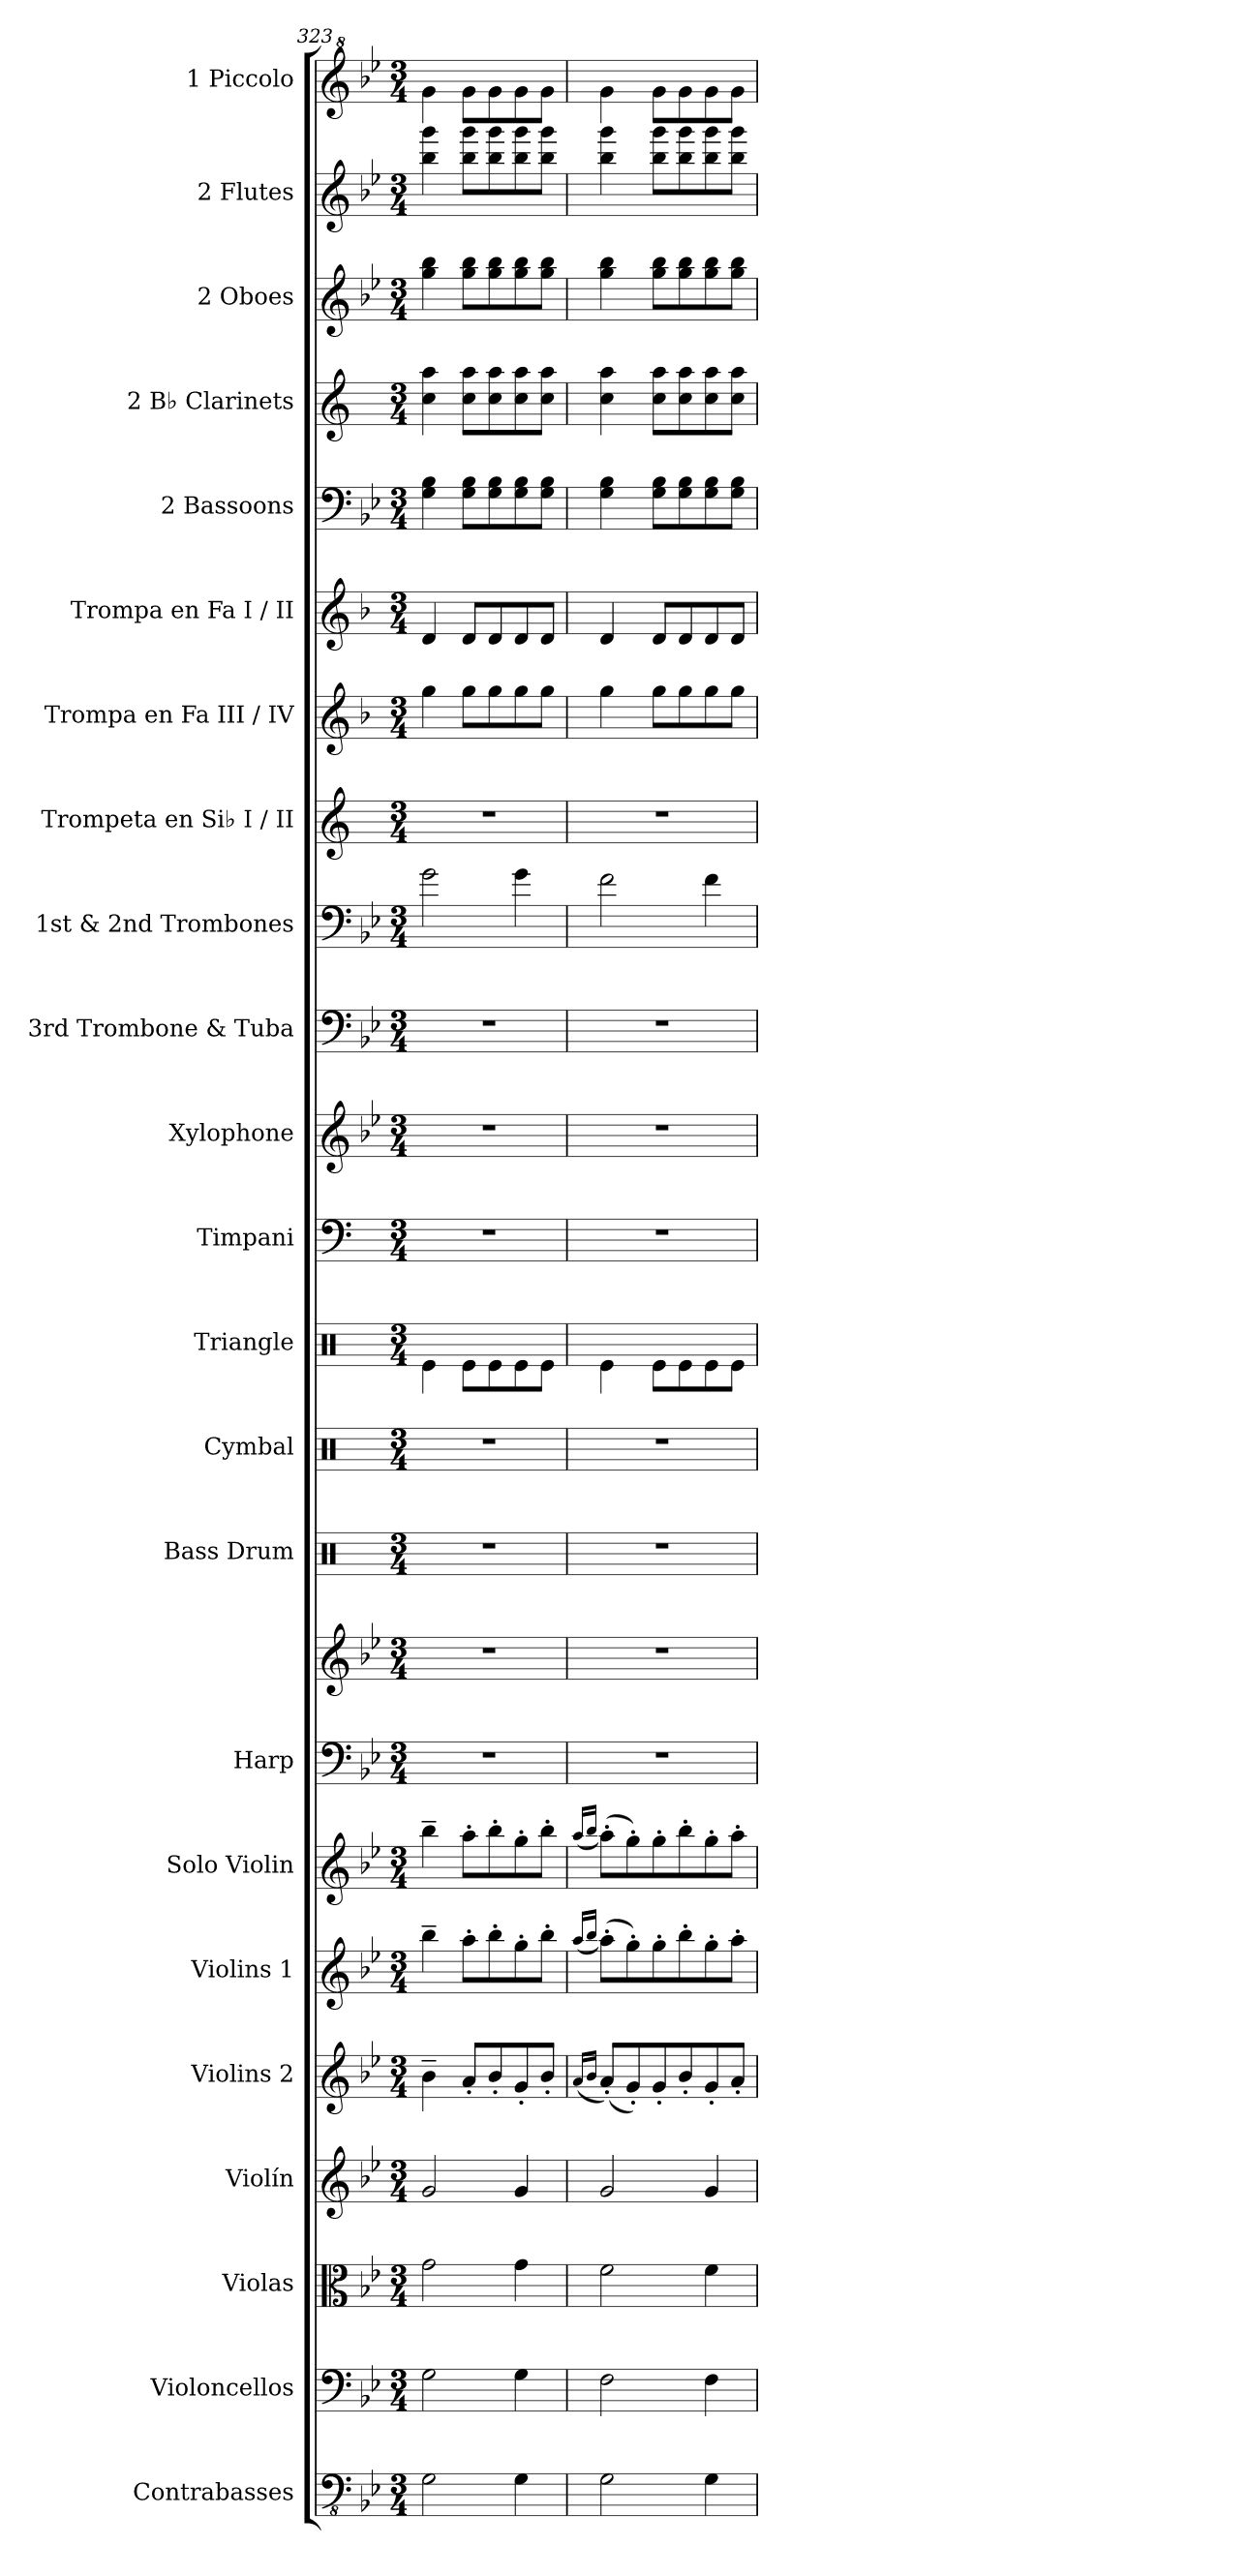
**kern	**kern	**kern	**kern	**kern	**kern	**kern	**kern	**kern	**kern	**kern	**kern	**kern	**kern	**kern	**kern	**kern	**kern	**kern	**kern	**kern	**kern	**kern	**kern
*part23	*part22	*part21	*part20	*part19	*part18	*part17	*part16	*part16	*part15	*part14	*part13	*part12	*part11	*part10	*part9	*part8	*part7	*part6	*part5	*part4	*part3	*part2	*part1
*staff24	*staff23	*staff22	*staff21	*staff20	*staff19	*staff18	*staff17	*staff16	*staff15	*staff14	*staff13	*staff12	*staff11	*staff10	*staff9	*staff8	*staff7	*staff6	*staff5	*staff4	*staff3	*staff2	*staff1
*I"Contrabasses	*I"Violoncellos	*I"Violas	*I"Violín	*I"Violins 2	*I"Violins 1	*I"Solo Violin	*I"Harp	*	*I"Bass Drum	*I"Cymbal	*I"Triangle	*I"Timpani	*I"Xylophone	*I"3rd Trombone     &amp; Tuba	*I"1st &amp; 2nd Trombones	*I"Trompeta en Si♭  I / II	*I"Trompa en Fa   III / IV	*I"Trompa en Fa I / II	*I"2 Bassoons	*I"2 B♭ Clarinets	*I"2 Oboes	*I"2 Flutes	*I"1 Piccolo
*I'Cbs.	*I'Vlcs.	*I'Vlas.	*I'Vln.	*I'Vlns. 2	*I'Vlns. 1	*I'S. Vln.	*I'Hrp.	*	*I'B. Dr.	*I'Cym.	*I'Trgl.	*I'Timp.	*I'Xyl.	*I'3rd Trb. &amp; Tba.	*I'1st &amp; 2nd    Trbs.	*I'Tpt. Si♭  I / II	*I'Trmp. Fa   III / IV	*I'Trmp. Fa I / II	*I'2 Bsns.	*I'2 B♭ Cls.	*I'2 Obs.	*I'2 Fls.	*I'1 Picc.
*clefFv4	*clefF4	*clefC3	*clefG2	*clefG2	*clefG2	*clefG2	*clefF4	*clefG2	*clefX	*clefX	*clefX	*clefF4	*clefG2	*clefF4	*clefF4	*clefG2	*clefG2	*clefG2	*clefF4	*clefG2	*clefG2	*clefG2	*clefG^2
*	*	*	*	*	*	*	*	*	*	*	*	*	*ITrd-7c-12	*	*	*ITrd1c2	*ITrd4c7	*ITrd4c7	*	*ITrd1c2	*	*	*ITrd-7c-12
*k[b-e-]	*k[b-e-]	*k[b-e-]	*k[b-e-]	*k[b-e-]	*k[b-e-]	*k[b-e-]	*k[b-e-]	*k[b-e-]	*k[]	*k[]	*k[]	*k[]	*k[b-e-]	*k[b-e-]	*k[b-e-]	*k[b-e-]	*k[b-e-]	*k[b-e-]	*k[b-e-]	*k[b-e-]	*k[b-e-]	*k[b-e-]	*k[b-e-]
*M3/4	*M3/4	*M3/4	*M3/4	*M3/4	*M3/4	*M3/4	*M3/4	*M3/4	*M3/4	*M3/4	*M3/4	*M3/4	*M3/4	*M3/4	*M3/4	*M3/4	*M3/4	*M3/4	*M3/4	*M3/4	*M3/4	*M3/4	*M3/4
=323	=323	=323	=323	=323	=323	=323	=323	=323	=323	=323	=323	=323	=323	=323	=323	=323	=323	=323	=323	=323	=323	=323	=323
2GG\	2G\	2g\	2g/	4b-~\	4bb-~\	4bb-~\	2.r	2.r	2.r	2.r	4Re\	2.r	2.r	2.r	2g\	2.r	4cc\	4G/	4G\ 4B-\	4b-\ 4gg\	4gg\ 4bb-\	4bb-\ 4ggg\	4ggg\
.	.	.	.	8a'/L	8aa'\L	8aa'\L	.	.	.	.	8Re\L	.	.	.	.	.	8cc\L	8G/L	8G\ 8B-\L	8b-\ 8gg\L	8gg\ 8bb-\L	8bb-\ 8ggg\L	8ggg\L
.	.	.	.	8b-'/	8bb-'\	8bb-'\	.	.	.	.	8Re\	.	.	.	.	.	8cc\	8G/	8G\ 8B-\	8b-\ 8gg\	8gg\ 8bb-\	8bb-\ 8ggg\	8ggg\
4GG\	4G\	4g\	4g/	8g'/	8gg'\	8gg'\	.	.	.	.	8Re\	.	.	.	4g\	.	8cc\	8G/	8G\ 8B-\	8b-\ 8gg\	8gg\ 8bb-\	8bb-\ 8ggg\	8ggg\
.	.	.	.	8b-'/J	8bb-'\J	8bb-'\J	.	.	.	.	8Re\J	.	.	.	.	.	8cc\J	8G/J	8G\ 8B-\J	8b-\ 8gg\J	8gg\ 8bb-\J	8bb-\ 8ggg\J	8ggg\J
=324	=324	=324	=324	=324	=324	=324	=324	=324	=324	=324	=324	=324	=324	=324	=324	=324	=324	=324	=324	=324	=324	=324	=324
.	.	.	.	(<16qa/LL	(<16qaa/LL	(<16qaa/LL	.	.	.	.	.	.	.	.	.	.	.	.	.	.	.	.	.
.	.	.	.	16qb-/JJ	16qbb-/JJ	16qbb-/JJ	.	.	.	.	.	.	.	.	.	.	.	.	.	.	.	.	.
2GG\	2F\	2f\	2g/	(<8a'/L)	(>8aa'\L)	(>8aa'\L)	2.r	2.r	2.r	2.r	4Re\	2.r	2.r	2.r	2f\	2.r	4cc\	4G/	4G\ 4B-\	4b-\ 4gg\	4gg\ 4bb-\	4bb-\ 4ggg\	4ggg\
.	.	.	.	8g'/)	8gg'\)	8gg'\)	.	.	.	.	.	.	.	.	.	.	.	.	.	.	.	.	.
.	.	.	.	8g'/	8gg'\	8gg'\	.	.	.	.	8Re\L	.	.	.	.	.	8cc\L	8G/L	8G\ 8B-\L	8b-\ 8gg\L	8gg\ 8bb-\L	8bb-\ 8ggg\L	8ggg\L
.	.	.	.	8b-'/	8bb-'\	8bb-'\	.	.	.	.	8Re\	.	.	.	.	.	8cc\	8G/	8G\ 8B-\	8b-\ 8gg\	8gg\ 8bb-\	8bb-\ 8ggg\	8ggg\
4GG\	4F\	4f\	4g/	8g'/	8gg'\	8gg'\	.	.	.	.	8Re\	.	.	.	4f\	.	8cc\	8G/	8G\ 8B-\	8b-\ 8gg\	8gg\ 8bb-\	8bb-\ 8ggg\	8ggg\
.	.	.	.	8a'/J	8aa'\J	8aa'\J	.	.	.	.	8Re\J	.	.	.	.	.	8cc\J	8G/J	8G\ 8B-\J	8b-\ 8gg\J	8gg\ 8bb-\J	8bb-\ 8ggg\J	8ggg\J
=	=	=	=	=	=	=	=	=	=	=	=	=	=	=	=	=	=	=	=	=	=	=	=
*-	*-	*-	*-	*-	*-	*-	*-	*-	*-	*-	*-	*-	*-	*-	*-	*-	*-	*-	*-	*-	*-	*-	*-
